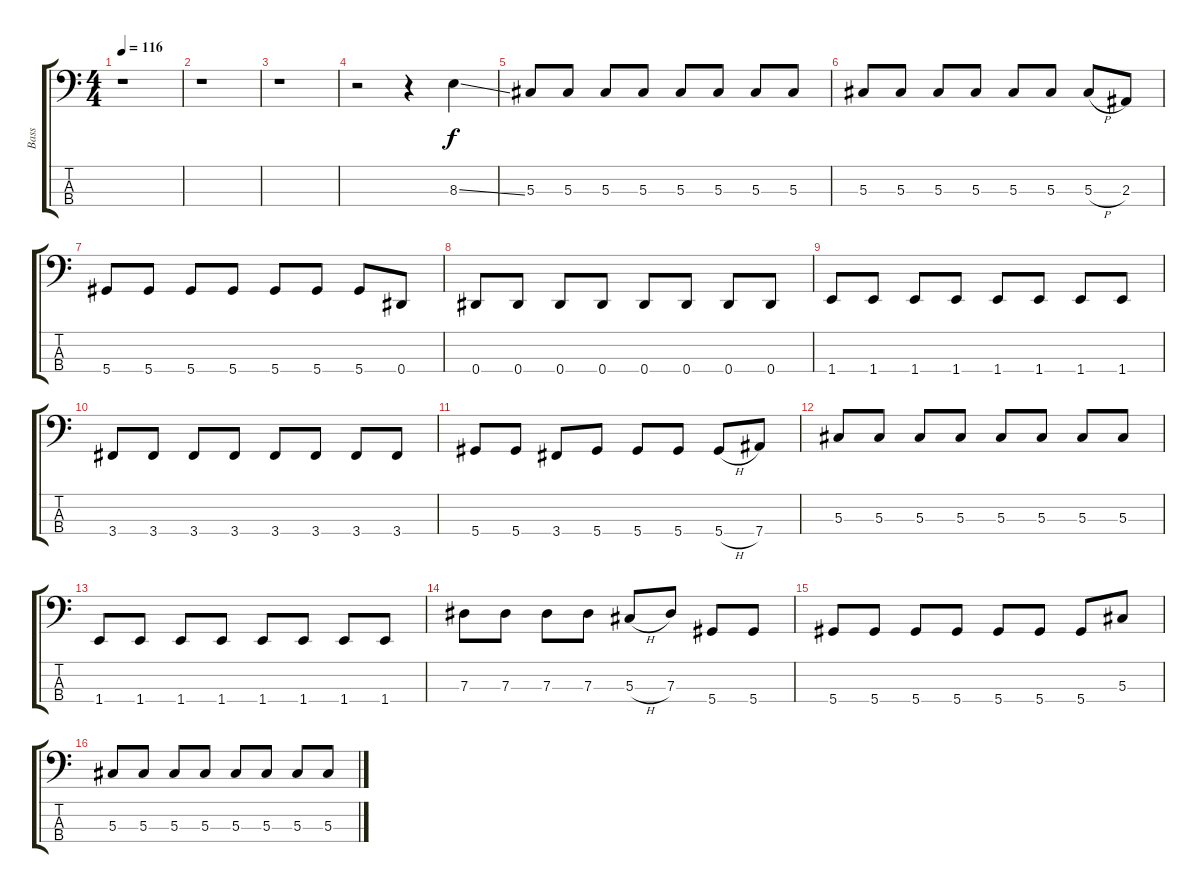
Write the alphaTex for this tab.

\track ("Bass" "Bass") {instrument electricbassfinger}
\staff {score tabs}
\tuning (Gb2 Db2 Ab1 Eb1) {hide}
\ts (4 4)
\tempo 116
\clef f4
\ks c
r.1{dy f} |
r.1 |
r.1 |
r.2 r.4 8.3{ss}.4 |
5.3.8 5.3.8 5.3.8 5.3.8 5.3.8 5.3.8 5.3.8 5.3.8 |
5.3.8 5.3.8 5.3.8 5.3.8 5.3.8 5.3.8 5.3{h}.8 2.3.8 |
5.4.8 5.4.8 5.4.8 5.4.8 5.4.8 5.4.8 5.4.8 0.4.8 |
0.4.8 0.4.8 0.4.8 0.4.8 0.4.8 0.4.8 0.4.8 0.4.8 |
1.4.8 1.4.8 1.4.8 1.4.8 1.4.8 1.4.8 1.4.8 1.4.8 |
3.4.8 3.4.8 3.4.8 3.4.8 3.4.8 3.4.8 3.4.8 3.4.8 |
5.4.8 5.4.8 3.4.8 5.4.8 5.4.8 5.4.8 5.4{h}.8 7.4.8 |
5.3.8 5.3.8 5.3.8 5.3.8 5.3.8 5.3.8 5.3.8 5.3.8 |
1.4.8 1.4.8 1.4.8 1.4.8 1.4.8 1.4.8 1.4.8 1.4.8 |
7.3.8 7.3.8 7.3.8 7.3.8 5.3{h}.8 7.3.8 5.4.8 5.4.8 |
5.4.8 5.4.8 5.4.8 5.4.8 5.4.8 5.4.8 5.4.8 5.3.8 |
5.3.8 5.3.8 5.3.8 5.3.8 5.3.8 5.3.8 5.3.8 5.3.8
